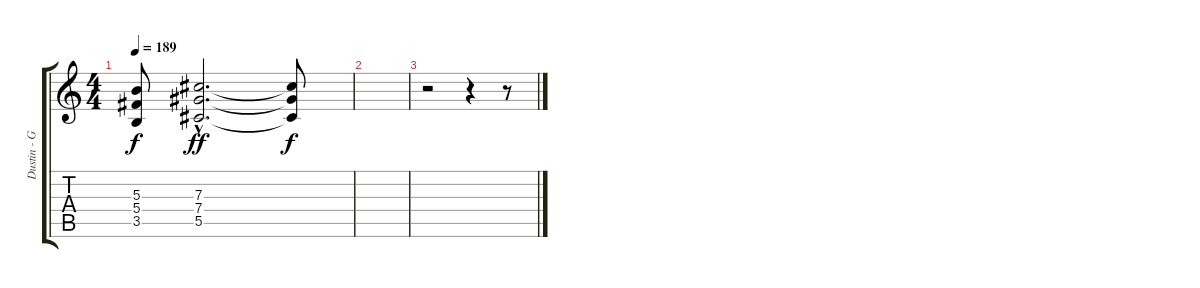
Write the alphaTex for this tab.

\track ("Dustin - Guitar" "Dustin - G") {instrument distortionguitar}
\staff {score tabs}
\tuning (Eb4 Bb3 Gb3 Db3 Ab2 Db2) {hide}
\ts (4 4)
\tempo 189
\clef g2
\ks c
(5.3{t} 5.4{t} 3.5{t}).8{dy f} (7.3{hac} 7.4{hac} 5.5{hac}).2{d dy ff} (7.3{t} 7.4{t} 5.5{t}).8{dy f} |
|
r.2 r.4 r.8
